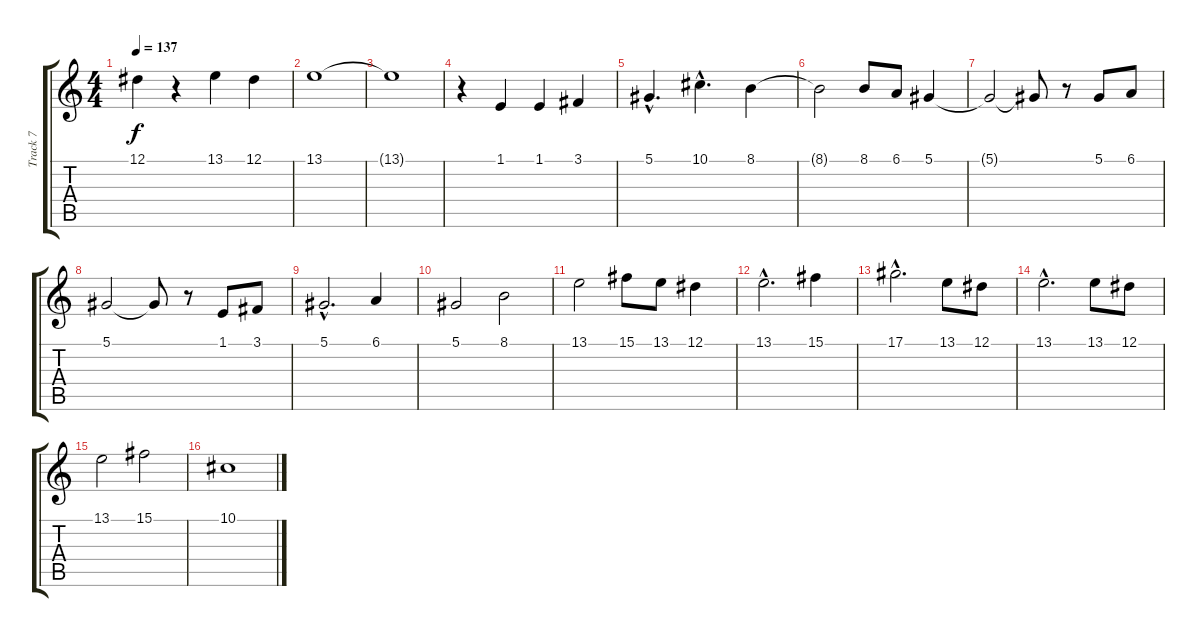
\track ("Track 7" "Track 7") {instrument cello}
\staff {score tabs}
\tuning (Eb4 Bb3 Gb3 Db3 Ab2 Eb2) {hide}
\ts (4 4)
\tempo 137
\clef g2
\ks c
12.1.4{dy f} r.4 13.1.4 12.1.4 |
13.1.1 |
13.1{t}.1 |
r.4 1.1.4 1.1.4 3.1.4 |
5.1{hac}.4{d} 10.1{hac}.4{d} 8.1.4 |
8.1{t}.2 8.1.8 6.1.8 5.1.4 |
5.1{t}.2 5.1{t}.8 r.8 5.1.8 6.1.8 |
5.1.2 5.1{t}.8 r.8 1.1.8 3.1.8 |
5.1{hac}.2{d} 6.1.4 |
5.1.2 8.1.2 |
13.1.2 15.1.8 13.1.8 12.1.4 |
13.1{hac}.2{d} 15.1.4 |
17.1{hac}.2{d} 13.1.8 12.1.8 |
13.1{hac}.2{d} 13.1.8 12.1.8 |
13.1.2 15.1.2 |
10.1.1
